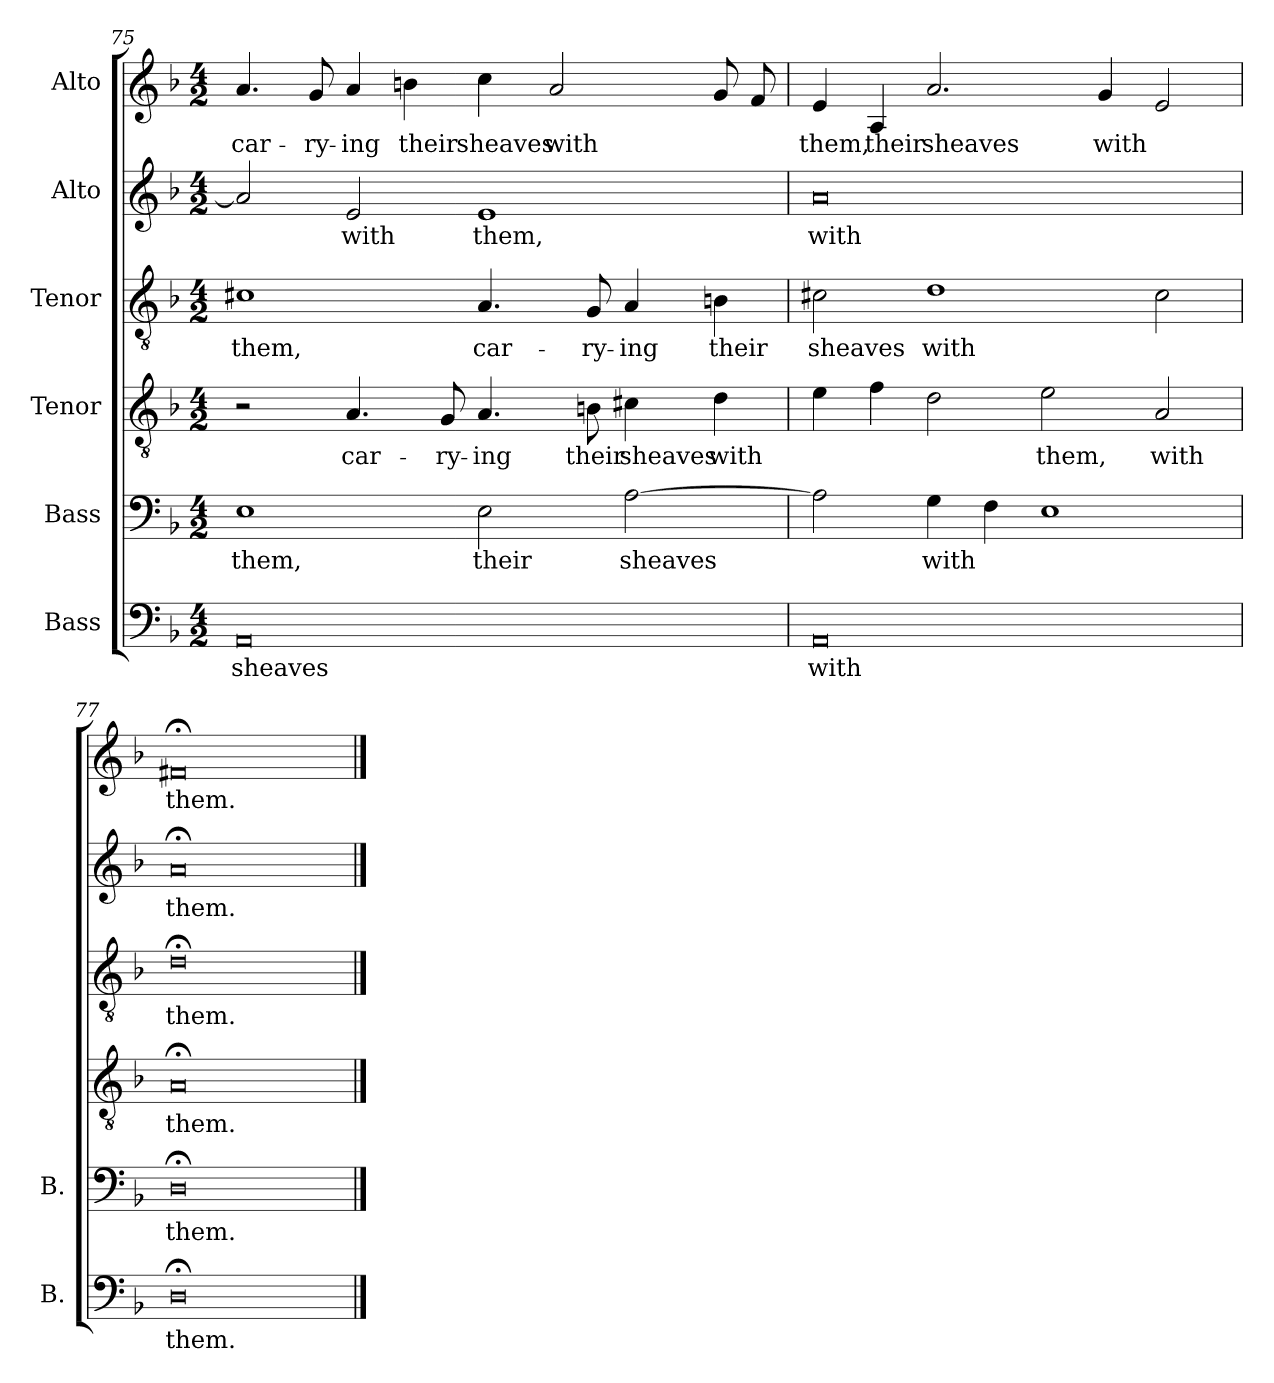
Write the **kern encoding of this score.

**kern	**text	**kern	**text	**kern	**text	**kern	**text	**kern	**text	**kern	**text
*part6	*part6	*part5	*part5	*part4	*part4	*part3	*part3	*part2	*part2	*part1	*part1
*staff6	*staff6	*staff5	*staff5	*staff4	*staff4	*staff3	*staff3	*staff2	*staff2	*staff1	*staff1
*I"Bass	*	*I"Bass	*	*I"Tenor	*	*I"Tenor	*	*I"Alto	*	*I"Alto	*
*I'B.	*	*I'B.	*	*	*	*	*	*	*	*	*
!!LO:PB:g=z
*clefF4	*	*clefF4	*	*clefGv2	*	*clefGv2	*	*clefG2	*	*clefG2	*
*	*	*	*	*ITrd7c12	*	*ITrd7c12	*	*	*	*	*
*k[b-]	*	*k[b-]	*	*k[b-]	*	*k[b-]	*	*k[b-]	*	*k[b-]	*
*F:	*	*F:	*	*F:	*	*F:	*	*F:	*	*F:	*
*M4/2	*	*M4/2	*	*M4/2	*	*M4/2	*	*M4/2	*	*M4/2	*
=75	=75	=75	=75	=75	=75	=75	=75	=75	=75	=75	=75
!	!LO:LY:b:color=#000000	!	!	!	!	!	!	!	!	!	!
!	!	!	!LO:LY:b:color=#000000	!	!	!	!	!	!	!	!
!	!	!	!	!	!	!	!LO:LY:b:color=#000000	!	!	!	!
!	!	!	!	!	!	!	!	!	!	!	!LO:LY:b:color=#000000
0AAi	sheaves	1Ei	them,	2r	.	1C#Xi	them,	2ai/]	.	4.ai/	car-
!	!	!	!	!	!	!	!	!	!	!	!LO:LY:b:color=#000000
.	.	.	.	.	.	.	.	.	.	8gi/	-ry-
!	!	!	!	!	!LO:LY:b:color=#000000	!	!	!	!	!	!
!	!	!	!	!	!	!	!	!	!LO:LY:b:color=#000000	!	!
!	!	!	!	!	!	!	!	!	!	!	!LO:LY:b:color=#000000
.	.	.	.	4.AAi/	car-	.	.	2ei/	with	4ai/	-ing
!	!	!	!	!	!	!	!	!	!	!	!LO:LY:b:color=#000000
.	.	.	.	.	.	.	.	.	.	4bni\	their
!	!	!	!	!	!LO:LY:b:color=#000000	!	!	!	!	!	!
.	.	.	.	8GGi/	-ry-	.	.	.	.	.	.
!	!	!	!LO:LY:b:color=#000000	!	!	!	!	!	!	!	!
!	!	!	!	!	!LO:LY:b:color=#000000	!	!	!	!	!	!
!	!	!	!	!	!	!	!LO:LY:b:color=#000000	!	!	!	!
!	!	!	!	!	!	!	!	!	!LO:LY:b:color=#000000	!	!
!	!	!	!	!	!	!	!	!	!	!	!LO:LY:b:color=#000000
.	.	2Ei\	their	4.AAi/	-ing	4.AAi/	car-	1ei	them,	4cci\	sheaves
!	!	!	!	!	!	!	!	!	!	!	!LO:LY:b:color=#000000
.	.	.	.	.	.	.	.	.	.	2ai/	with
!	!	!	!	!	!LO:LY:b:color=#000000	!	!	!	!	!	!
!	!	!	!	!	!	!	!LO:LY:b:color=#000000	!	!	!	!
.	.	.	.	8BBni\	their	8GGi/	-ry-	.	.	.	.
!	!	!	!LO:LY:b:color=#000000	!	!	!	!	!	!	!	!
!	!	!	!	!	!LO:LY:b:color=#000000	!	!	!	!	!	!
!	!	!	!	!	!	!	!LO:LY:b:color=#000000	!	!	!	!
.	.	[2Ai\	sheaves	4C#Xi\	sheaves	4AAi/	-ing	.	.	.	.
!	!	!	!	!	!LO:LY:b:color=#000000	!	!	!	!	!	!
!	!	!	!	!	!	!	!LO:LY:b:color=#000000	!	!	!	!
.	.	.	.	4Di\	with	4BBni\	their	.	.	8gi/	.
.	.	.	.	.	.	.	.	.	.	8fi/	.
=76	=76	=76	=76	=76	=76	=76	=76	=76	=76	=76	=76
!	!LO:LY:b:color=#000000	!	!	!	!	!	!	!	!	!	!
!	!	!	!	!	!	!	!LO:LY:b:color=#000000	!	!	!	!
!	!	!	!	!	!	!	!	!	!LO:LY:b:color=#000000	!	!
!	!	!	!	!	!	!	!	!	!	!	!LO:LY:b:color=#000000
0AAi	with	2Ai\]	.	4Ei\	.	2C#Xi\	sheaves	0ai	with	4ei/	them,
!	!	!	!	!	!	!	!	!	!	!	!LO:LY:b:color=#000000
.	.	.	.	4Fi\	.	.	.	.	.	4Ai/	their
!	!	!	!LO:LY:b:color=#000000	!	!	!	!	!	!	!	!
!	!	!	!	!	!	!	!LO:LY:b:color=#000000	!	!	!	!
!	!	!	!	!	!	!	!	!	!	!	!LO:LY:b:color=#000000
.	.	4Gi\	with	2Di\	.	1Di	with	.	.	2.ai/	sheaves
.	.	4Fi\	.	.	.	.	.	.	.	.	.
!	!	!	!	!	!LO:LY:b:color=#000000	!	!	!	!	!	!
.	.	1Ei	.	2Ei\	them,	.	.	.	.	.	.
!	!	!	!	!	!	!	!	!	!	!	!LO:LY:b:color=#000000
.	.	.	.	.	.	.	.	.	.	4gi/	with
!	!	!	!	!	!LO:LY:b:color=#000000	!	!	!	!	!	!
.	.	.	.	2AAi/	with	2C#i\	.	.	.	2ei/	.
=77	=77	=77	=77	=77	=77	=77	=77	=77	=77	=77	=77
!	!LO:LY:b:color=#000000	!	!	!	!	!	!	!	!	!	!
!	!	!	!LO:LY:b:color=#000000	!	!	!	!	!	!	!	!
!	!	!	!	!	!LO:LY:b:color=#000000	!	!	!	!	!	!
!	!	!	!	!	!	!	!LO:LY:b:color=#000000	!	!	!	!
!	!	!	!	!	!	!	!	!	!LO:LY:b:color=#000000	!	!
!	!	!	!	!	!	!	!	!	!	!	!LO:LY:b:color=#000000
0D;i	them.	0D;i	them.	0AA;i	them.	0D;i	them.	0a;i	them.	0f#X;i	them.
==	==	==	==	==	==	==	==	==	==	==	==
*-	*-	*-	*-	*-	*-	*-	*-	*-	*-	*-	*-
